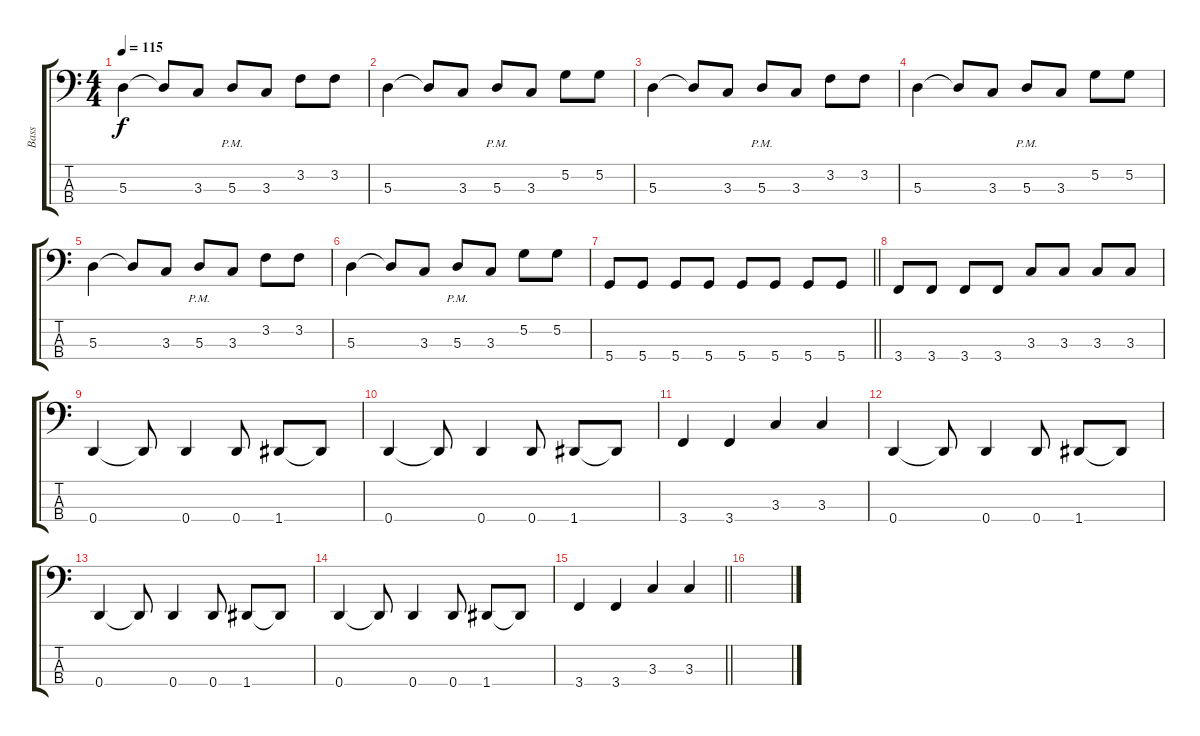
\track ("Bass" "Bass") {instrument electricbassfinger}
\staff {score tabs}
\tuning (G2 D2 A1 D1) {hide}
\ts (4 4)
\tempo 115
\clef f4
\ks c
5.3.4{dy f} 5.3{t}.8 3.3.8 5.3{pm}.8 3.3.8 3.2.8 3.2.8 |
5.3.4 5.3{t}.8 3.3.8 5.3{pm}.8 3.3.8 5.2.8 5.2.8 |
5.3.4 5.3{t}.8 3.3.8 5.3{pm}.8 3.3.8 3.2.8 3.2.8 |
5.3.4 5.3{t}.8 3.3.8 5.3{pm}.8 3.3.8 5.2.8 5.2.8 |
5.3.4 5.3{t}.8 3.3.8 5.3{pm}.8 3.3.8 3.2.8 3.2.8 |
5.3.4 5.3{t}.8 3.3.8 5.3{pm}.8 3.3.8 5.2.8 5.2.8 |
\barLineRight lightlight
5.4.8 5.4.8 5.4.8 5.4.8 5.4.8 5.4.8 5.4.8 5.4.8 |
\section ("" "")
3.4.8 3.4.8 3.4.8 3.4.8 3.3.8 3.3.8 3.3.8 3.3.8 |
0.4.4 0.4{t}.8 0.4.4 0.4.8 1.4.8 1.4{t}.8 |
0.4.4 0.4{t}.8 0.4.4 0.4.8 1.4.8 1.4{t}.8 |
3.4.4 3.4.4 3.3.4 3.3.4 |
0.4.4 0.4{t}.8 0.4.4 0.4.8 1.4.8 1.4{t}.8 |
0.4.4 0.4{t}.8 0.4.4 0.4.8 1.4.8 1.4{t}.8 |
0.4.4 0.4{t}.8 0.4.4 0.4.8 1.4.8 1.4{t}.8 |
\barLineRight lightlight
3.4.4 3.4.4 3.3.4 3.3.4 |
\section ("" "")
